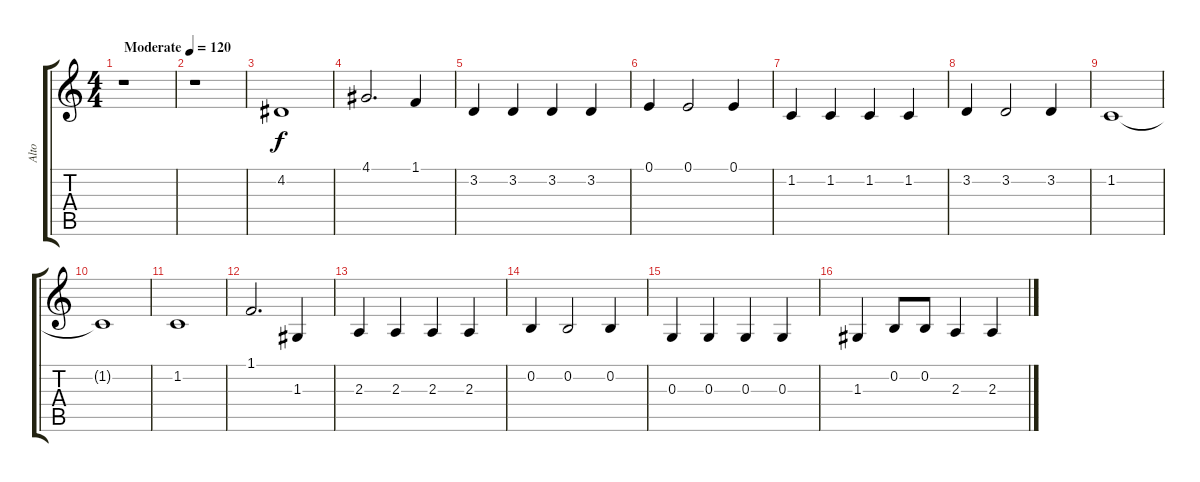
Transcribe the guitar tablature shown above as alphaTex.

\track ("Alto" "Alto") {instrument altosax}
\staff {score tabs}
\tuning (E4 B3 G3 D3 A2 E2) {hide}
\ts (4 4)
\tempo (120 "Moderate")
\clef g2
\ks c
r.1{dy f instrument altosax} |
r.1 |
4.2.1 |
4.1.2{d} 1.1.4 |
3.2.4 3.2.4 3.2.4 3.2.4 |
0.1.4 0.1.2 0.1.4 |
1.2.4 1.2.4 1.2.4 1.2.4 |
3.2.4 3.2.2 3.2.4 |
1.2.1 |
1.2{t}.1 |
1.2.1 |
1.1.2{d} 1.3.4 |
2.3.4 2.3.4 2.3.4 2.3.4 |
0.2.4 0.2.2 0.2.4 |
0.3.4 0.3.4 0.3.4 0.3.4 |
1.3.4 0.2.8 0.2.8 2.3.4 2.3.4
